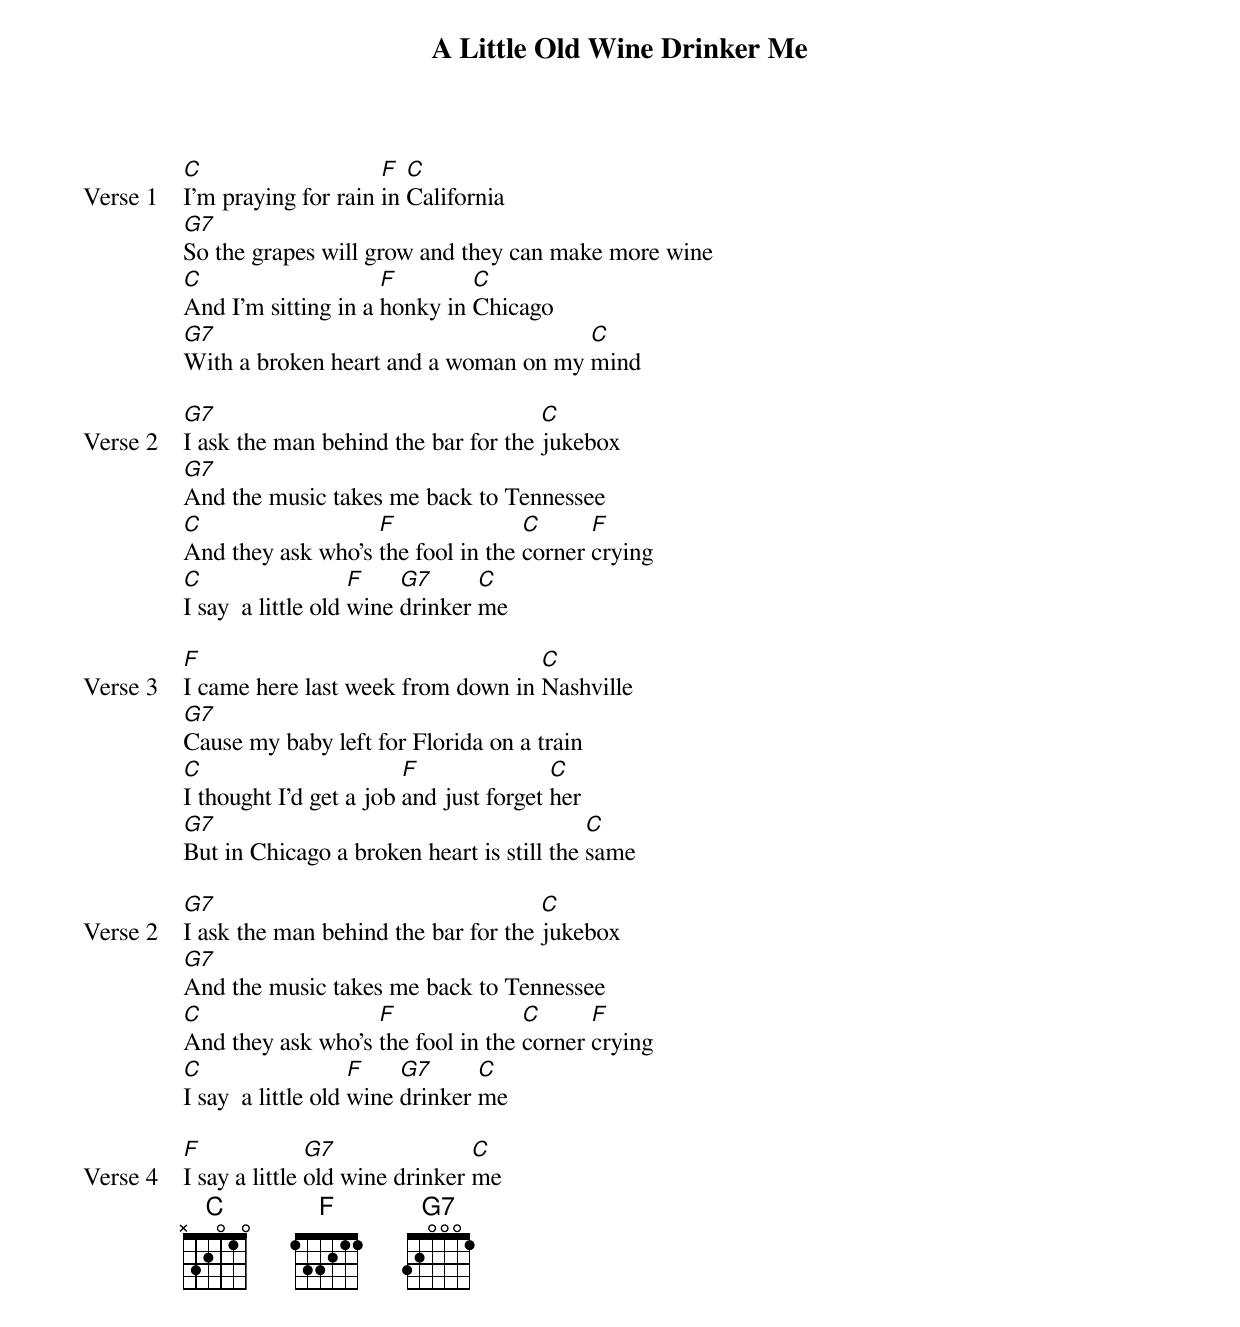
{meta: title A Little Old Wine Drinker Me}
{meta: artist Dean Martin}
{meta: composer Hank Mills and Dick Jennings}
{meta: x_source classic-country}
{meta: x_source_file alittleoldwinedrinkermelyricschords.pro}
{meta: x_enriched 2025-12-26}

{start_of_verse: Verse 1}
[C]I'm praying for rain [F]in [C]California
[G7]So the grapes will grow and they can make more wine
[C]And I'm sitting in a [F]honky in [C]Chicago
[G7]With a broken heart and a woman on my [C]mind
{end_of_verse}

{start_of_verse: Verse 2}
[G7]I ask the man behind the bar for the [C]jukebox
[G7]And the music takes me back to Tennessee
[C]And they ask who's [F]the fool in the [C]corner [F]crying
[C]I say  a little old [F]wine [G7]drinker [C]me
{end_of_verse}

{start_of_verse: Verse 3}
[F]I came here last week from down in [C]Nashville
[G7]Cause my baby left for Florida on a train
[C]I thought I'd get a job [F]and just forget [C]her
[G7]But in Chicago a broken heart is still the [C]same
{end_of_verse}

{start_of_verse: Verse 2}
[G7]I ask the man behind the bar for the [C]jukebox
[G7]And the music takes me back to Tennessee
[C]And they ask who's [F]the fool in the [C]corner [F]crying
[C]I say  a little old [F]wine [G7]drinker [C]me
{end_of_verse}

{start_of_verse: Verse 4}
[F]I say a little [G7]old wine drinker [C]me
{end_of_verse}
